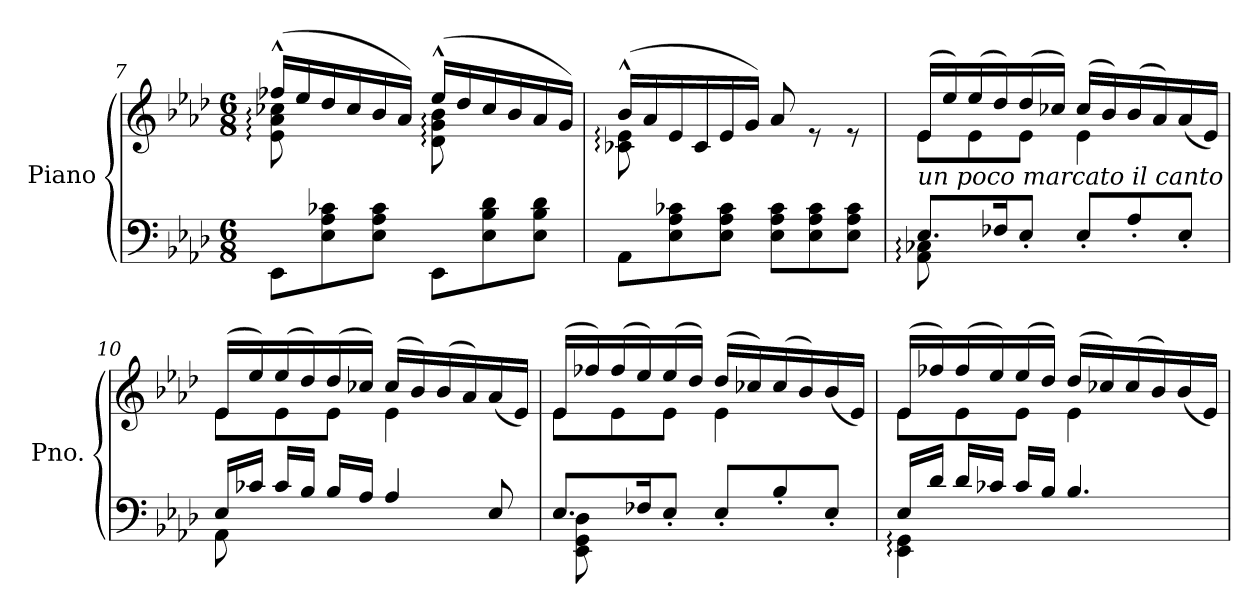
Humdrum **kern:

**kern	**kern	**dynam
*part1	*part1	*part1
*staff2	*staff1	*staff1/2
*I"Piano	*	*
*I'Pno.	*	*
*clefF4	*clefG2	*
*k[b-e-a-d-]	*k[b-e-a-d-]	*
*M6/8	*M6/8	*
=7	=7	=7
*	*^	*
8EE-\L	(16ff-X^^/LL	8e-\: 8a-\: 8cc-X\:	.
.	16ee-/	.	.
8E-\ 8A-\ 8c-X\	16dd-/	4ryy	.
.	16cc-/	.	.
8E-\ 8A-\ 8c-\J	16b-/	.	.
.	16a-/JJ)	.	.
*	*MM70	*	*
8EE-\L	(16ee-^^/LL	8d-\: 8g\: 8b-\:	.
.	16dd-/	.	.
8E-\ 8B-\ 8d-\	16cc-/	4ryy	.
.	16b-/	.	.
8E-\ 8B-\ 8d-\J	16a-/	.	.
.	16g/JJ)	.	.
!!LO:LB:g=z	!!
=8	=8	=8	=8
*	*MM80	*	*
8AA-\L	(16b-^^/LL	8c-X\: 8e-\:	.
.	16a-/	.	.
8E-\ 8A-\ 8c-X\	16e-/	4ryy	.
.	16c-/	.	.
*	*MM70	*	*
8E-\ 8A-\ 8c-\J	16e-/	.	.
*	*MM60	*	*
.	16g/JJ)	.	.
8E-\ 8A-\ 8c-\L	8a-/	8ryy	.
*	*MM50	*	*
8E-\ 8A-\ 8c-\	8re	4ryy	.
8E-\ 8A-\ 8c-\J	8re	.	.
=9	=9	=9	=9
*	*MM70	*	*
*^	*	*	*
!LO:TX:a:i:t=un poco marcato il canto	!	!	!	!
!	!	!	!	!LO:DY:b=2
!	!	!	!	!LO:DY:n=1:b
8.E-/L	8AA-\: 8C-X\:	(16e-/LL	8e-\L	pp other-dynamics
.	.	16ee-/)	.	.
.	8ryy	(16ee-/	8e-\	.
16F-X/K	.	16dd-/)	.	.
*	*	*MM60	*	*
8E-'/J	2ryy	(16dd-/	8e-\J	.
.	.	16cc-X/JJ)	.	.
*	*	*MM70	*	*
8E-'/L	.	(16cc-/LL	4e-\	.
.	.	16b-/)	.	.
8A-'/	.	(16b-/	.	.
.	.	16a-/)	.	.
*	*	*MM80	*	*
8E-'/J	.	(16a-/	8ryy	.
.	.	16e-/JJ)	.	.
=10	=10	=10	=10	=10
16E-/LL	8AA-:\	(16e-/LL	8e-\L	.
16c-X/JJ	.	16ee-/)	.	.
*	*	*MM75	*	*
16c-/LL	8ryy	(16ee-/	8e-\	.
16B-/JJ	.	16dd-/)	.	.
*	*	*MM70	*	*
16B-/LL	2ryy	(16dd-/	8e-\J	.
16A-/JJ	.	16cc-X/JJ)	.	.
4A-/	.	(16cc-/LL	4e-\	.
.	.	16b-/)	.	.
.	.	(16b-/	.	.
.	.	16a-/)	.	.
*	*	*MM60	*	*
8E-/	.	(16a-/	8ryy	.
.	.	16e-/JJ)	.	.
!!LO:LB:g=z	!!
=11	=11	=11	=11	=11
*	*	*MM70	*	*
8.E-:/L	8EE-\ 8GG\ 8D-\	(16e-/LL	8e-\L	.
.	.	16ff-X/)	.	.
.	8ryy	(16ff-/	8e-\	.
16F-X/K	.	16ee-/)	.	.
8E-'/J	2ryy	(16ee-/	8e-\J	.
.	.	16dd-/JJ)	.	.
8E-'/L	.	(16dd-/LL	4e-\	.
.	.	16cc-X/)	.	.
8B-'/	.	(16cc-/	.	.
.	.	16b-/)	.	.
*	*	*MM80	*	*
8E-'/J	.	(16b-/	8ryy	.
.	.	16e-/JJ)	.	.
=12	=12	=12	=12	=12
16E-/LL	4EE-\: 4GG\:	(16e-/LL	8e-\L	.
16d-/JJ	.	16ff-X/)	.	.
16d-/LL	.	(16ff-/	8e-\	.
*	*	*MM70	*	*
16c-X/JJ	.	16ee-/)	.	.
16c-/LL	2ryy	(16ee-/	8e-\J	.
16B-/JJ	.	16dd-/JJ)	.	.
4.B-/	.	(16dd-/LL	4e-\	.
*	*	*MM60	*	*
.	.	16cc-X/)	.	.
.	.	(16cc-/	.	.
.	.	16b-/)	.	.
.	.	(16b-/	8ryy	.
.	.	16e-/JJ)	.	.
*v	*v	*	*	*
*	*v	*v	*
=	=	=
*-	*-	*-
